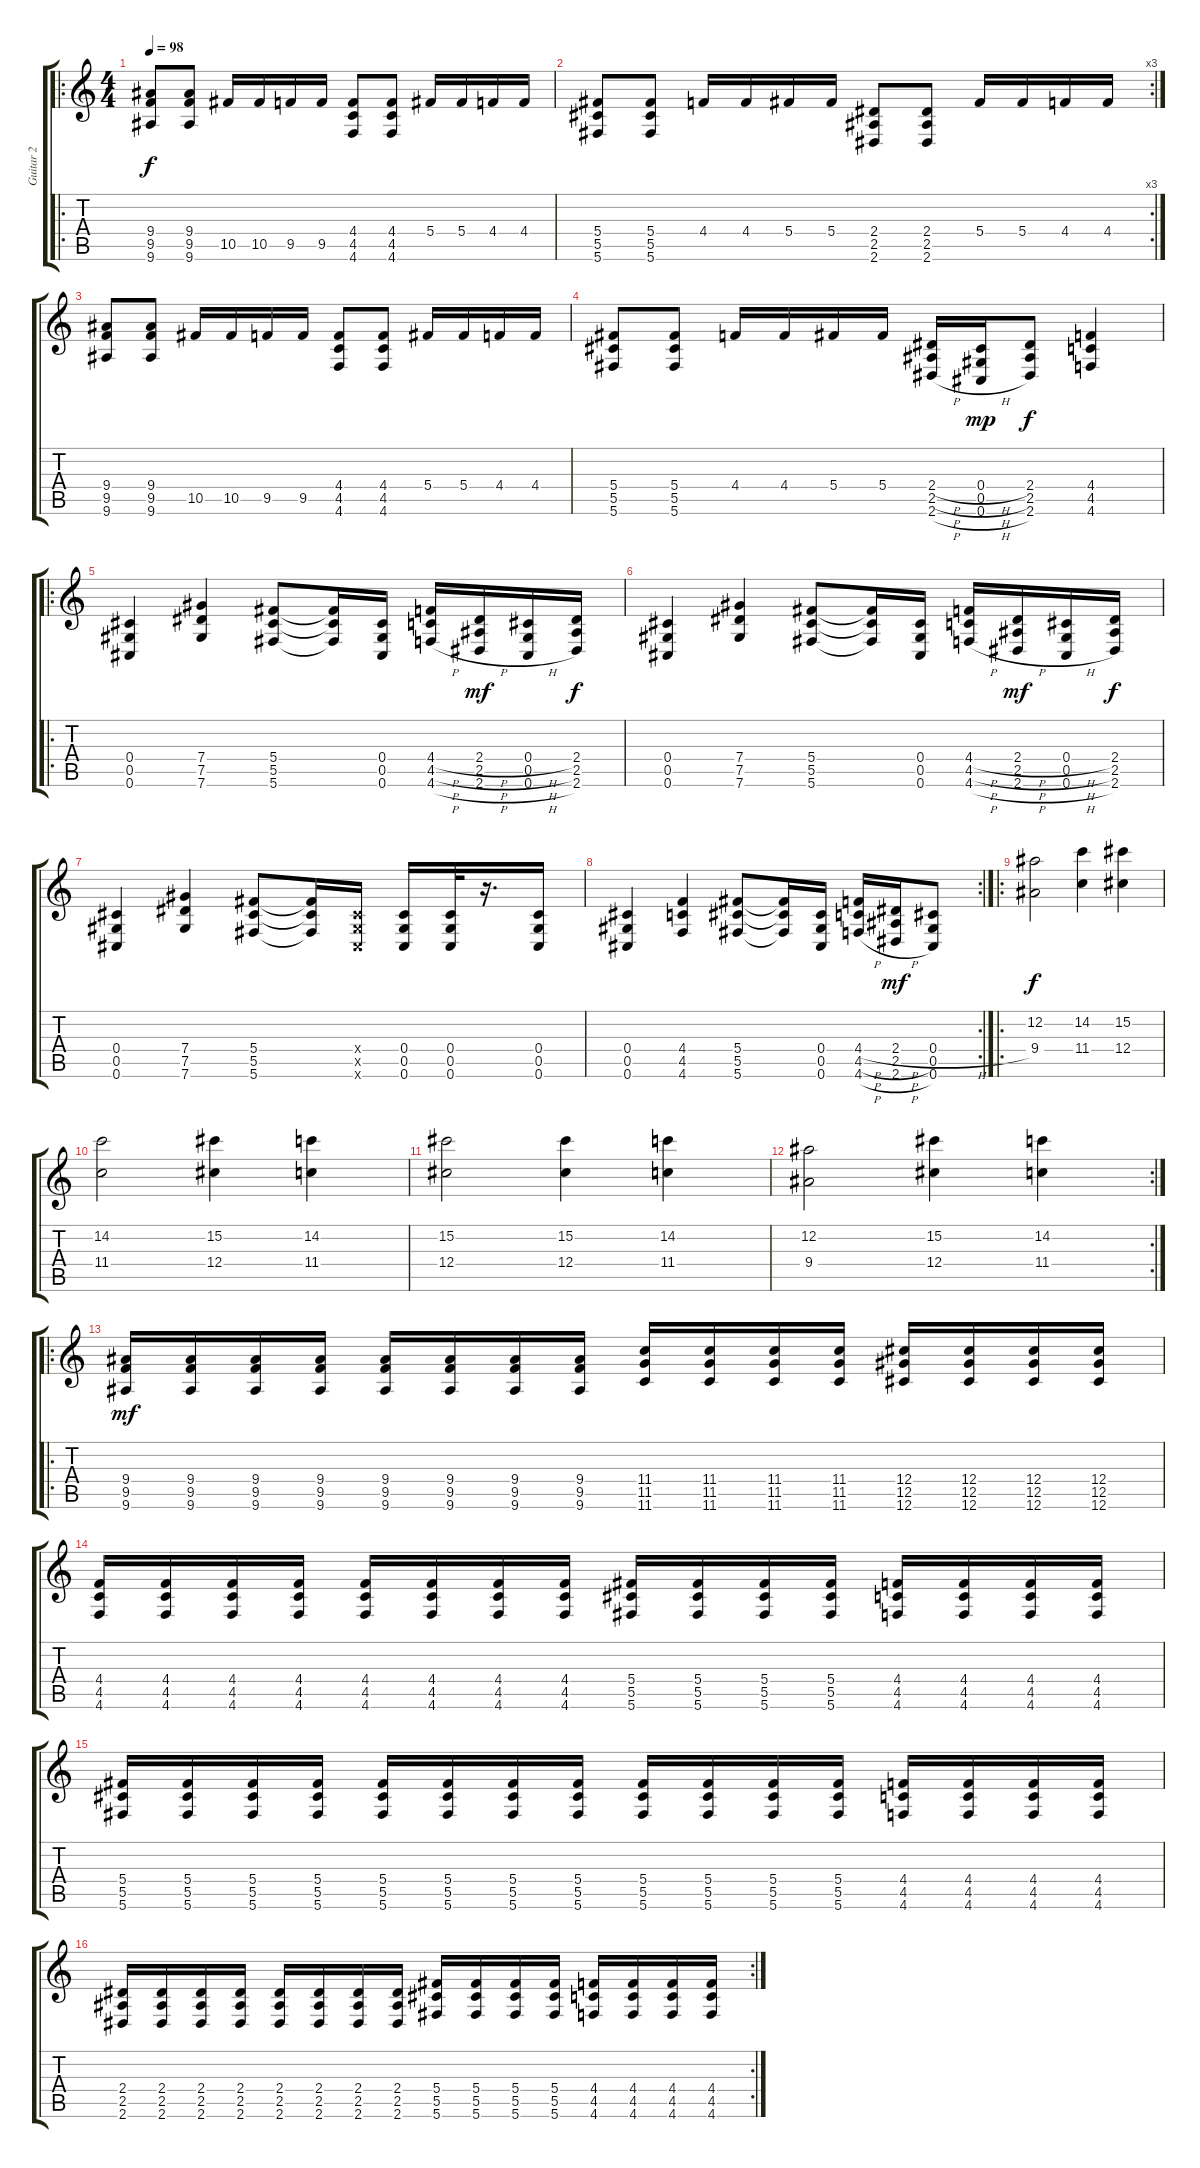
\track ("Guitar 2" "Guitar 2") {instrument distortionguitar}
\staff {score tabs}
\tuning (Eb4 Bb3 Gb3 Db3 Ab2 Db2) {hide}
\ro
\ts (4 4)
\tempo 98
\clef g2
\ks c
(9.4 9.5 9.6).8{dy f} (9.4 9.5 9.6).8 10.5.16 10.5.16 9.5.16 9.5.16 (4.4 4.5 4.6).8 (4.4 4.5 4.6).8 5.4.16 5.4.16 4.4.16 4.4.16 |
\rc 3
(5.4 5.5 5.6).8 (5.4 5.5 5.6).8 4.4.16 4.4.16 5.4.16 5.4.16 (2.4 2.5 2.6).8 (2.4 2.5 2.6).8 5.4.16 5.4.16 4.4.16 4.4.16 |
(9.4 9.5 9.6).8 (9.4 9.5 9.6).8 10.5.16 10.5.16 9.5.16 9.5.16 (4.4 4.5 4.6).8 (4.4 4.5 4.6).8 5.4.16 5.4.16 4.4.16 4.4.16 |
(5.4 5.5 5.6).8 (5.4 5.5 5.6).8 4.4.16 4.4.16 5.4.16 5.4.16 (2.4{h} 2.5{h} 2.6{h}).16 (0.4{h} 0.5{h} 0.6{h}).16{dy mp} (2.4 2.5 2.6).8{dy f} (4.4 4.5 4.6).4 |
\ro
(0.4 0.5 0.6).4 (7.4 7.5 7.6).4 (5.4 5.5 5.6).8 (5.4{t} 5.5{t} 5.6{t}).16 (0.4 0.5 0.6).16 (4.4{h} 4.5{h} 4.6{h}).16 (2.4{h} 2.5{h} 2.6{h}).16{dy mf} (0.4{h} 0.5{h} 0.6{h}).16 (2.4 2.5 2.6).16{dy f} |
(0.4 0.5 0.6).4 (7.4 7.5 7.6).4 (5.4 5.5 5.6).8 (5.4{t} 5.5{t} 5.6{t}).16 (0.4 0.5 0.6).16 (4.4{h} 4.5{h} 4.6{h}).16 (2.4{h} 2.5{h} 2.6{h}).16{dy mf} (0.4{h} 0.5{h} 0.6{h}).16 (2.4 2.5 2.6).16{dy f} |
(0.4 0.5 0.6).4 (7.4 7.5 7.6).4 (5.4 5.5 5.6).8 (5.4{t} 5.5{t} 5.6{t}).16 (0.4{x} 0.5{x} 0.6{x}).16 (0.4 0.5 0.6).16 (0.4 0.5 0.6).32 r.16{d} (0.4 0.5 0.6).16 |
\rc 2
(0.4 0.5 0.6).4 (4.4 4.5 4.6).4 (5.4 5.5 5.6).8 (5.4{t} 5.5{t} 5.6{t}).16 (0.4 0.5 0.6).16 (4.4{h} 4.5{h} 4.6{h}).16 (2.4{h} 2.5{h} 2.6{h}).16{dy mf} (0.4{h} 0.5 0.6).8 |
\ro
(12.2 9.4).2{dy f volume 6 balance 12} (14.2 11.4).4 (15.2 12.4).4 |
(14.2 11.4).2 (15.2 12.4).4 (14.2 11.4).4 |
(15.2 12.4).2 (15.2 12.4).4 (14.2 11.4).4 |
\rc 2
(12.2 9.4).2 (15.2 12.4).4 (14.2 11.4).4 |
\ro
(9.4 9.5 9.6).16{dy mf volume 9 balance 16} (9.4 9.5 9.6).16 (9.4 9.5 9.6).16 (9.4 9.5 9.6).16 (9.4 9.5 9.6).16 (9.4 9.5 9.6).16 (9.4 9.5 9.6).16 (9.4 9.5 9.6).16 (11.4 11.5 11.6).16 (11.4 11.5 11.6).16 (11.4 11.5 11.6).16 (11.4 11.5 11.6).16 (12.4 12.5 12.6).16 (12.4 12.5 12.6).16 (12.4 12.5 12.6).16 (12.4 12.5 12.6).16 |
(4.4 4.5 4.6).16 (4.4 4.5 4.6).16 (4.4 4.5 4.6).16 (4.4 4.5 4.6).16 (4.4 4.5 4.6).16 (4.4 4.5 4.6).16 (4.4 4.5 4.6).16 (4.4 4.5 4.6).16 (5.4 5.5 5.6).16 (5.4 5.5 5.6).16 (5.4 5.5 5.6).16 (5.4 5.5 5.6).16 (4.4 4.5 4.6).16 (4.4 4.5 4.6).16 (4.4 4.5 4.6).16 (4.4 4.5 4.6).16 |
(5.4 5.5 5.6).16 (5.4 5.5 5.6).16 (5.4 5.5 5.6).16 (5.4 5.5 5.6).16 (5.4 5.5 5.6).16 (5.4 5.5 5.6).16 (5.4 5.5 5.6).16 (5.4 5.5 5.6).16 (5.4 5.5 5.6).16 (5.4 5.5 5.6).16 (5.4 5.5 5.6).16 (5.4 5.5 5.6).16 (4.4 4.5 4.6).16 (4.4 4.5 4.6).16 (4.4 4.5 4.6).16 (4.4 4.5 4.6).16 |
\rc 2
(2.4 2.5 2.6).16 (2.4 2.5 2.6).16 (2.4 2.5 2.6).16 (2.4 2.5 2.6).16 (2.4 2.5 2.6).16 (2.4 2.5 2.6).16 (2.4 2.5 2.6).16 (2.4 2.5 2.6).16 (5.4 5.5 5.6).16 (5.4 5.5 5.6).16 (5.4 5.5 5.6).16 (5.4 5.5 5.6).16 (4.4 4.5 4.6).16 (4.4 4.5 4.6).16 (4.4 4.5 4.6).16 (4.4 4.5 4.6).16
